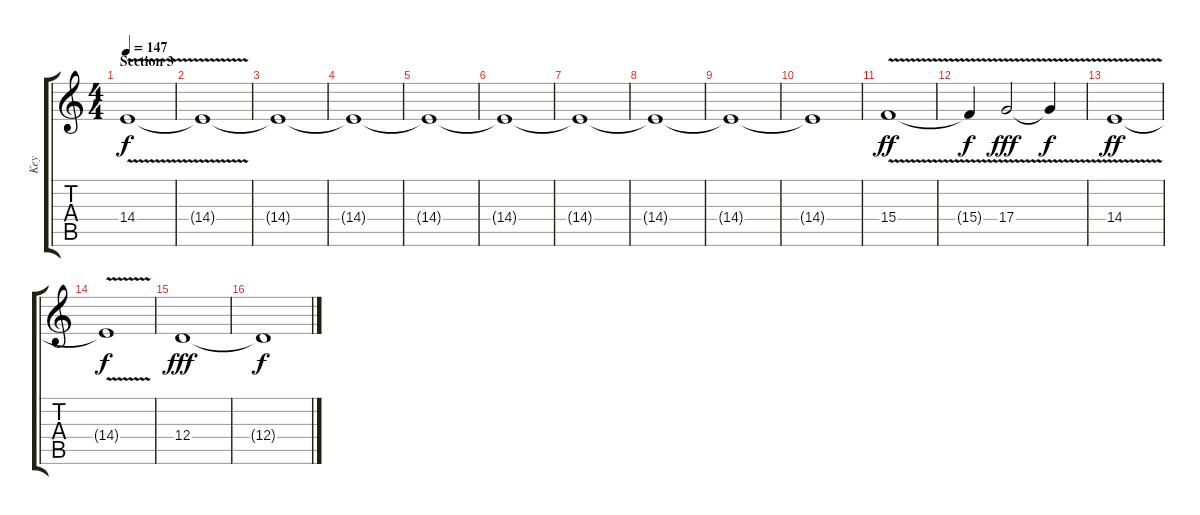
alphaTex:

\track ("Key" "Key") {instrument fx6goblins}
\staff {score tabs}
\tuning (E4 B3 G3 D3 A2 E2) {hide}
\ts (4 4)
\section ("" "Section 3")
\tempo 147
\clef g2
\ks c
14.4{v}.1{dy f volume 11} |
14.4{t}.1 |
14.4{t}.1 |
14.4{t}.1 |
14.4{t}.1 |
14.4{t}.1 |
14.4{t}.1 |
14.4{t}.1 |
14.4{t}.1 |
14.4{t}.1 |
15.4{v}.1{dy ff volume 13} |
15.4{t}.4{dy f} 17.4{v}.2{dy fff} 17.4{t}.4{dy f} |
14.4{v}.1{dy ff} |
14.4{t}.1{dy f} |
12.4.1{dy fff} |
12.4{t}.1{dy f}
